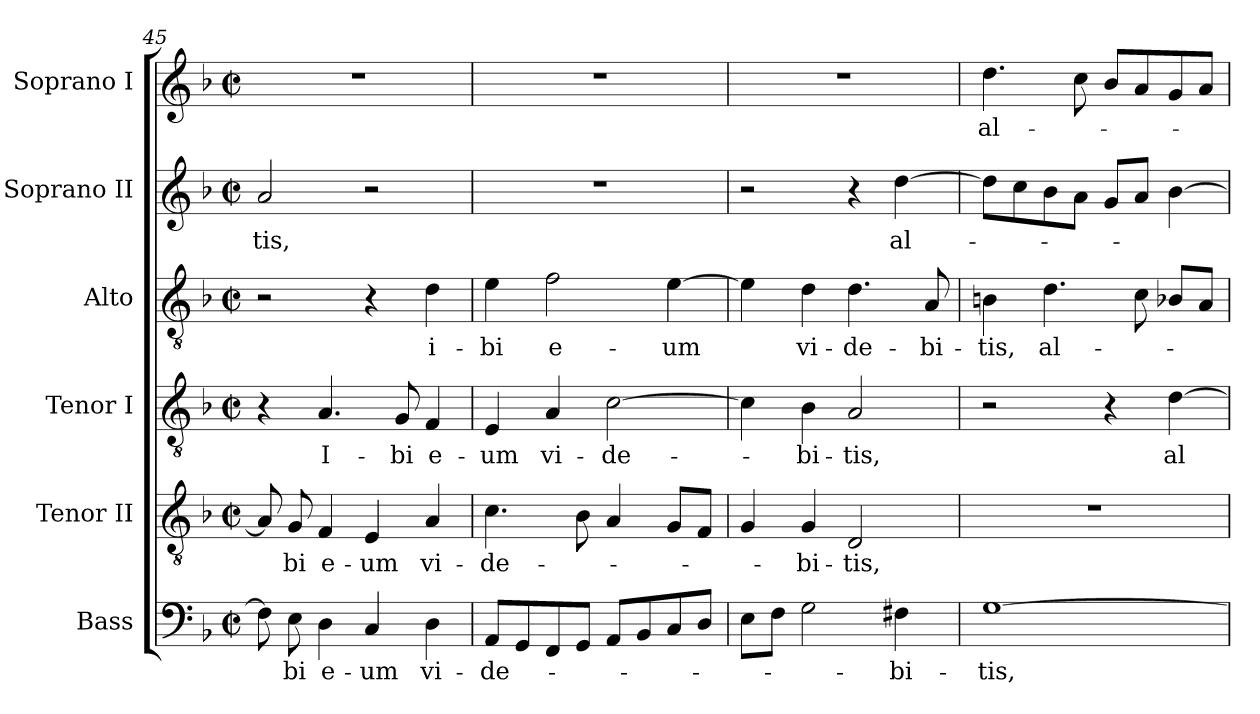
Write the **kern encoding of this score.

**kern	**text	**kern	**text	**kern	**text	**kern	**text	**kern	**text	**kern	**text
*part6	*part6	*part5	*part5	*part4	*part4	*part3	*part3	*part2	*part2	*part1	*part1
*staff6	*staff6	*staff5	*staff5	*staff4	*staff4	*staff3	*staff3	*staff2	*staff2	*staff1	*staff1
*I"Bass	*	*I"Tenor II	*	*I"Tenor I	*	*I"Alto	*	*I"Soprano II	*	*I"Soprano I	*
*I'B.	*	*I'T. II	*	*I'T.	*	*I'A.	*	*	*	*	*
*clefF4	*	*clefGv2	*	*clefGv2	*	*clefGv2	*	*clefG2	*	*clefG2	*
*	*	*ITrd7c12	*	*ITrd7c12	*	*	*	*	*	*	*
*k[b-]	*	*k[b-]	*	*k[b-]	*	*k[b-]	*	*k[b-]	*	*k[b-]	*
*F:	*	*F:	*	*F:	*	*F:	*	*F:	*	*F:	*
*M2/2	*	*M2/2	*	*M2/2	*	*M2/2	*	*M2/2	*	*M2/2	*
*met(c|)	*	*met(c|)	*	*met(c|)	*	*met(c|)	*	*met(c|)	*	*met(c|)	*
=45	=45	=45	=45	=45	=45	=45	=45	=45	=45	=45	=45
!	!	!	!	!	!	!	!	!	!LO:LY:b:color=#000000	!	!
8Fi\]	.	8AAi/]	.	4r	.	2r	.	2ai/	-tis,	1r	.
!	!LO:LY:b:color=#000000	!	!	!	!	!	!	!	!	!	!
!	!	!	!LO:LY:b:color=#000000	!	!	!	!	!	!	!	!
8Ei\	-bi	8GGi/	-bi	.	.	.	.	.	.	.	.
!	!LO:LY:b:color=#000000	!	!	!	!	!	!	!	!	!	!
!	!	!	!LO:LY:b:color=#000000	!	!	!	!	!	!	!	!
!	!	!	!	!	!LO:LY:b:color=#000000	!	!	!	!	!	!
4Di\	e-	4FFi/	e-	4.AAi/	I-	.	.	.	.	.	.
!	!LO:LY:b:color=#000000	!	!	!	!	!	!	!	!	!	!
!	!	!	!LO:LY:b:color=#000000	!	!	!	!	!	!	!	!
4Ci/	-um	4EEi/	-um	.	.	4r	.	2r	.	.	.
!	!	!	!	!	!LO:LY:b:color=#000000	!	!	!	!	!	!
.	.	.	.	8GGi/	-bi	.	.	.	.	.	.
!	!LO:LY:b:color=#000000	!	!	!	!	!	!	!	!	!	!
!	!	!	!LO:LY:b:color=#000000	!	!	!	!	!	!	!	!
!	!	!	!	!	!LO:LY:b:color=#000000	!	!	!	!	!	!
!	!	!	!	!	!	!	!LO:LY:b:color=#000000	!	!	!	!
4Di\	vi-	4AAi/	vi-	4FFi/	e-	4di\	i-	.	.	.	.
=46	=46	=46	=46	=46	=46	=46	=46	=46	=46	=46	=46
!	!LO:LY:b:color=#000000	!	!	!	!	!	!	!	!	!	!
!	!	!	!LO:LY:b:color=#000000	!	!	!	!	!	!	!	!
!	!	!	!	!	!LO:LY:b:color=#000000	!	!	!	!	!	!
!	!	!	!	!	!	!	!LO:LY:b:color=#000000	!	!	!	!
8AAi/L	-de-	4.Ci\	-de-	4EEi/	-um	4ei\	-bi	1r	.	1r	.
8GGi/	.	.	.	.	.	.	.	.	.	.	.
!	!	!	!	!	!LO:LY:b:color=#000000	!	!	!	!	!	!
!	!	!	!	!	!	!	!LO:LY:b:color=#000000	!	!	!	!
8FFi/	.	.	.	4AAi/	vi-	2fi\	e-	.	.	.	.
8GGi/J	.	8BB-i\	.	.	.	.	.	.	.	.	.
!	!	!	!	!	!LO:LY:b:color=#000000	!	!	!	!	!	!
8AAi/L	.	4AAi/	.	[>2Ci\	-de-	.	.	.	.	.	.
8BB-i/	.	.	.	.	.	.	.	.	.	.	.
!	!	!	!	!	!	!	!LO:LY:b:color=#000000	!	!	!	!
8Ci/	.	8GGi/L	.	.	.	[>4ei\	-um	.	.	.	.
8Di/J	.	8FFi/J	.	.	.	.	.	.	.	.	.
!!LO:LB:g=z
=47	=47	=47	=47	=47	=47	=47	=47	=47	=47	=47	=47
8Ei\L	.	4GGi/	.	4Ci\]	.	4ei\]	.	2r	.	1r	.
8Fi\J	.	.	.	.	.	.	.	.	.	.	.
!	!	!	!LO:LY:b:color=#000000	!	!	!	!	!	!	!	!
!	!	!	!	!	!LO:LY:b:color=#000000	!	!	!	!	!	!
!	!	!	!	!	!	!	!LO:LY:b:color=#000000	!	!	!	!
2Gi\	.	4GGi/	-bi-	4BB-i\	-bi-	4di\	vi-	.	.	.	.
!	!	!	!LO:LY:b:color=#000000	!	!	!	!	!	!	!	!
!	!	!	!	!	!LO:LY:b:color=#000000	!	!	!	!	!	!
!	!	!	!	!	!	!	!LO:LY:b:color=#000000	!	!	!	!
.	.	2DDi/	-tis,	2AAi/	-tis,	4.di\	-de-	4r	.	.	.
!	!LO:LY:b:color=#000000	!	!	!	!	!	!	!	!	!	!
!	!	!	!	!	!	!	!	!	!LO:LY:b:color=#000000	!	!
4F#Xi\	-bi-	.	.	.	.	.	.	[>4ddi\	al-	.	.
!	!	!	!	!	!	!	!LO:LY:b:color=#000000	!	!	!	!
.	.	.	.	.	.	8Ai/	-bi-	.	.	.	.
=48	=48	=48	=48	=48	=48	=48	=48	=48	=48	=48	=48
!	!LO:LY:b:color=#000000	!	!	!	!	!	!	!	!	!	!
!	!	!	!	!	!	!	!LO:LY:b:color=#000000	!	!	!	!
!	!	!	!	!	!	!	!	!	!	!	!LO:LY:b:color=#000000
[>1Gi	-tis,	1r	.	2r	.	4Bni\	-tis,	8ddi\L]	.	4.ddi\	al-
.	.	.	.	.	.	.	.	8cci\	.	.	.
!	!	!	!	!	!	!	!LO:LY:b:color=#000000	!	!	!	!
.	.	.	.	.	.	4.di\	al-	8b-i\	.	.	.
.	.	.	.	.	.	.	.	8ai\J	.	8cci\	.
.	.	.	.	4r	.	.	.	8gi/L	.	8b-i/L	.
.	.	.	.	.	.	8ci\	.	8ai/J	.	8ai/	.
!	!	!	!	!	!LO:LY:b:color=#000000	!	!	!	!	!	!
.	.	.	.	[>4Di\	al-	8B-Xi/L	.	[>4b-i\	.	8gi/	.
.	.	.	.	.	.	8Ai/J	.	.	.	8ai/J	.
=	=	=	=	=	=	=	=	=	=	=	=
*-	*-	*-	*-	*-	*-	*-	*-	*-	*-	*-	*-
